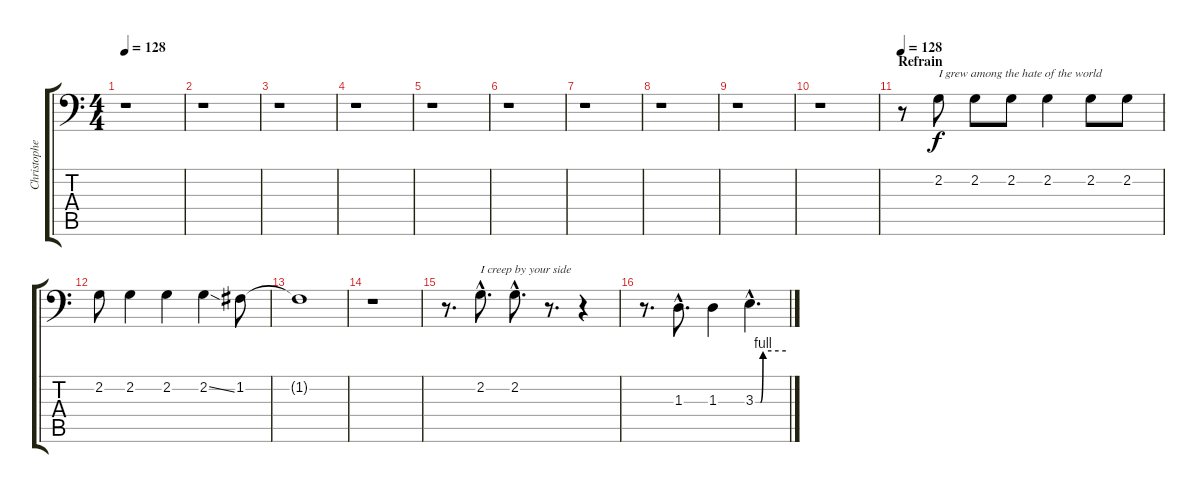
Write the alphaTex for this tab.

\track ("Christophe DELOBE - Chant" "Christophe") {instrument cello}
\staff {score tabs}
\tuning (Bb3 F3 Db3 Ab2 Eb2 Bb1) {hide}
\ts (4 4)
\tempo 128
\clef f4
\ks c
r.1{dy f} |
\section ("" "")
r.1 |
r.1 |
r.1 |
r.1 |
r.1 |
r.1 |
r.1 |
r.1 |
r.1 |
\section ("" "Refrain")
\tempo 128
r.8{volume 16 balance 8 instrument cello} 2.2.8{txt "I grew among the hate of the world"} 2.2.8 2.2.8 2.2.4 2.2.8 2.2.8 |
2.2.8 2.2.4 2.2.4 2.2{ss}.4 1.2.8 |
1.2{t}.1 |
r.1 |
r.8{d} 2.2{hac}.8{d txt "I creep by your side"} 2.2{hac}.8{d} r.8{d} r.4 |
r.8{d} 1.3{hac}.8{d} 1.3.4 3.3{be (custom 0 0 10 0 15 4 60 4) hac}.4{d}
